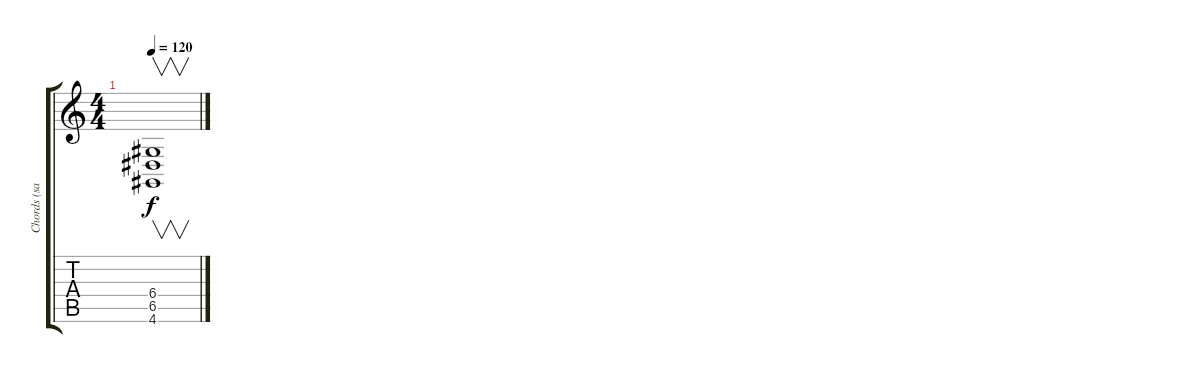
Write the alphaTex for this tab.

\track ("Chords (sawtooth)" "Chords (sa") {instrument lead2sawtooth}
\staff {score tabs}
\tuning (E4 B3 G3 D3 A2 E2) {hide}
\ts (4 4)
\tempo 120
\clef g2
\ks c
(6.4 6.5 4.6).1{v dy f}
